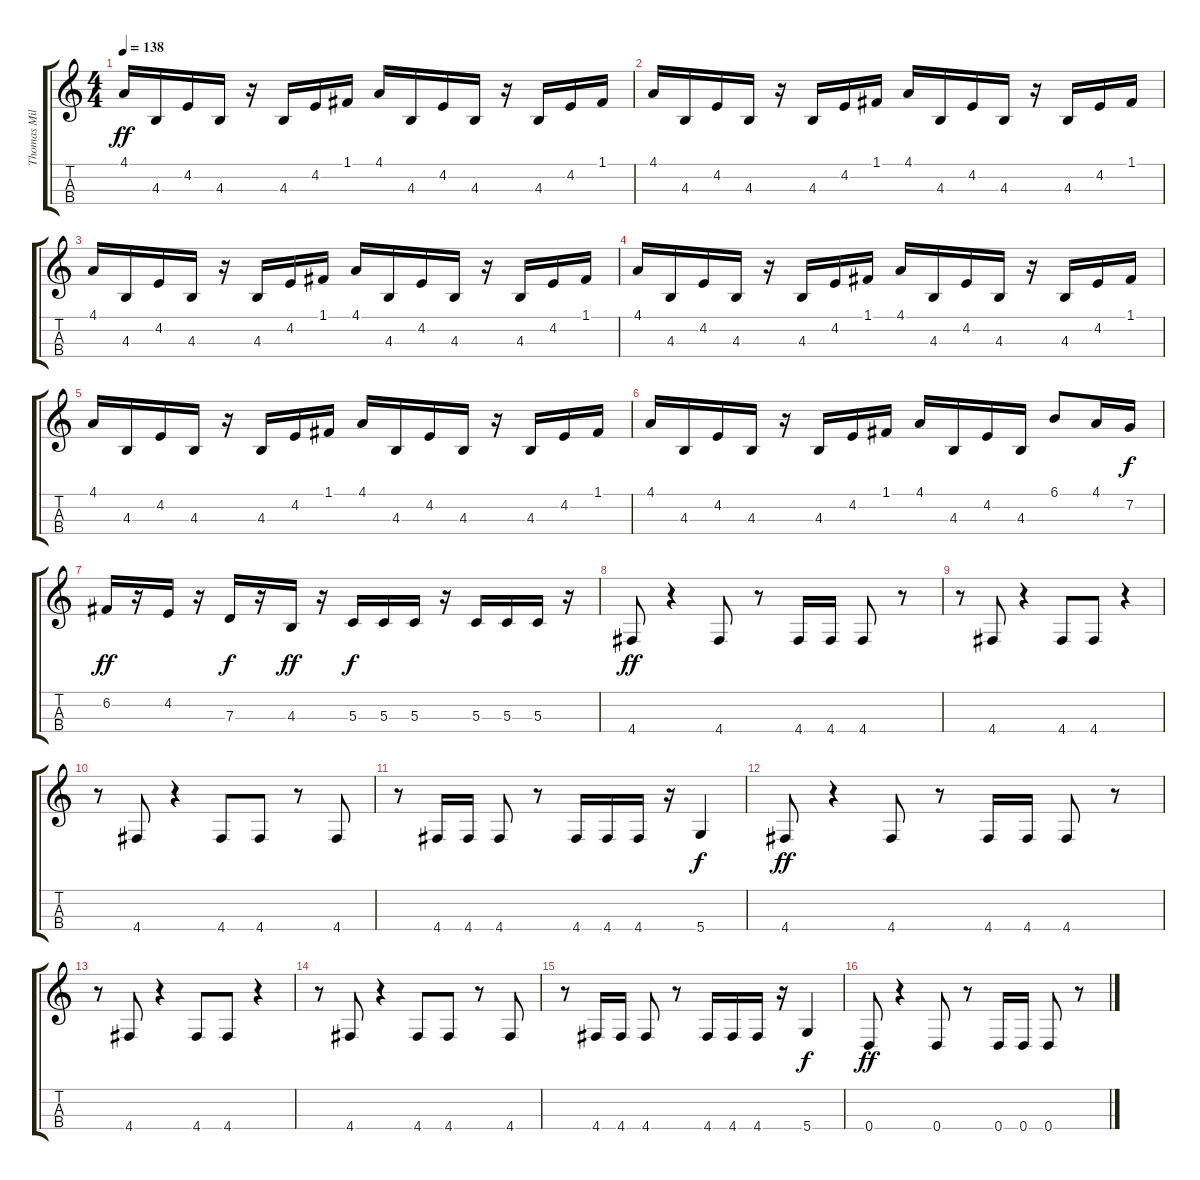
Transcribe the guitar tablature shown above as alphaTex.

\track ("Thomas Miller" "Thomas Mil") {instrument electricbassfinger}
\staff {score tabs}
\tuning (F3 C3 G2 D2) {hide}
\ts (4 4)
\tempo 138
\clef g2
\ks c
4.1.16{dy ff} 4.3.16 4.2.16 4.3.16 r.16 4.3.16 4.2.16 1.1.16 4.1.16 4.3.16 4.2.16 4.3.16 r.16 4.3.16 4.2.16 1.1.16 |
4.1.16 4.3.16 4.2.16 4.3.16 r.16 4.3.16 4.2.16 1.1.16 4.1.16 4.3.16 4.2.16 4.3.16 r.16 4.3.16 4.2.16 1.1.16 |
4.1.16 4.3.16 4.2.16 4.3.16 r.16 4.3.16 4.2.16 1.1.16 4.1.16 4.3.16 4.2.16 4.3.16 r.16 4.3.16 4.2.16 1.1.16 |
4.1.16 4.3.16 4.2.16 4.3.16 r.16 4.3.16 4.2.16 1.1.16 4.1.16 4.3.16 4.2.16 4.3.16 r.16 4.3.16 4.2.16 1.1.16 |
4.1.16 4.3.16 4.2.16 4.3.16 r.16 4.3.16 4.2.16 1.1.16 4.1.16 4.3.16 4.2.16 4.3.16 r.16 4.3.16 4.2.16 1.1.16 |
4.1.16 4.3.16 4.2.16 4.3.16 r.16 4.3.16 4.2.16 1.1.16 4.1.16 4.3.16 4.2.16 4.3.16 6.1.8 4.1.16 7.2.16{dy f} |
6.2.16{dy ff} r.16 4.2.16 r.16 7.3.16{dy f} r.16 4.3.16{dy ff} r.16 5.3.16{dy f} 5.3.16 5.3.16 r.16 5.3.16 5.3.16 5.3.16 r.16 |
4.4.8{dy ff} r.4 4.4.8 r.8 4.4.16 4.4.16 4.4.8 r.8 |
r.8 4.4.8 r.4 4.4.8 4.4.8 r.4 |
r.8 4.4.8 r.4 4.4.8 4.4.8 r.8 4.4.8 |
r.8 4.4.16 4.4.16 4.4.8 r.8 4.4.16 4.4.16 4.4.16 r.16 5.4.4{dy f} |
4.4.8{dy ff} r.4 4.4.8 r.8 4.4.16 4.4.16 4.4.8 r.8 |
r.8 4.4.8 r.4 4.4.8 4.4.8 r.4 |
r.8 4.4.8 r.4 4.4.8 4.4.8 r.8 4.4.8 |
r.8 4.4.16 4.4.16 4.4.8 r.8 4.4.16 4.4.16 4.4.16 r.16 5.4.4{dy f} |
0.4.8{dy ff} r.4 0.4.8 r.8 0.4.16 0.4.16 0.4.8 r.8
